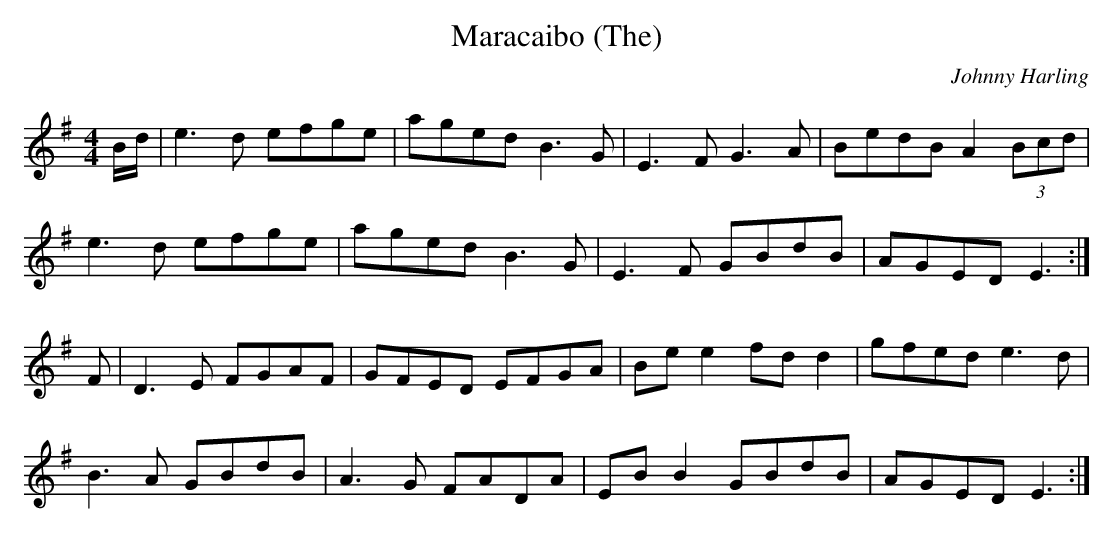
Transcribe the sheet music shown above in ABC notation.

X:1
T: Maracaibo (The)
C: Johnny Harling
M: 4/4
L: 1/8
K: G
B/d/ | e3 d efge | aged B3 G | E3 F G3 A |\
BedB A2 (3Bcd |
e3 d efge | aged B3 G | E3 F GBdB | AGED E3 :|
F | D3 E FGAF | GFED EFGA | Be e2 fd d2 |\
gfed e3 d |
B3 A GBdB | A3 G FADA | EB B2 GBdB | AGED E3 :|
